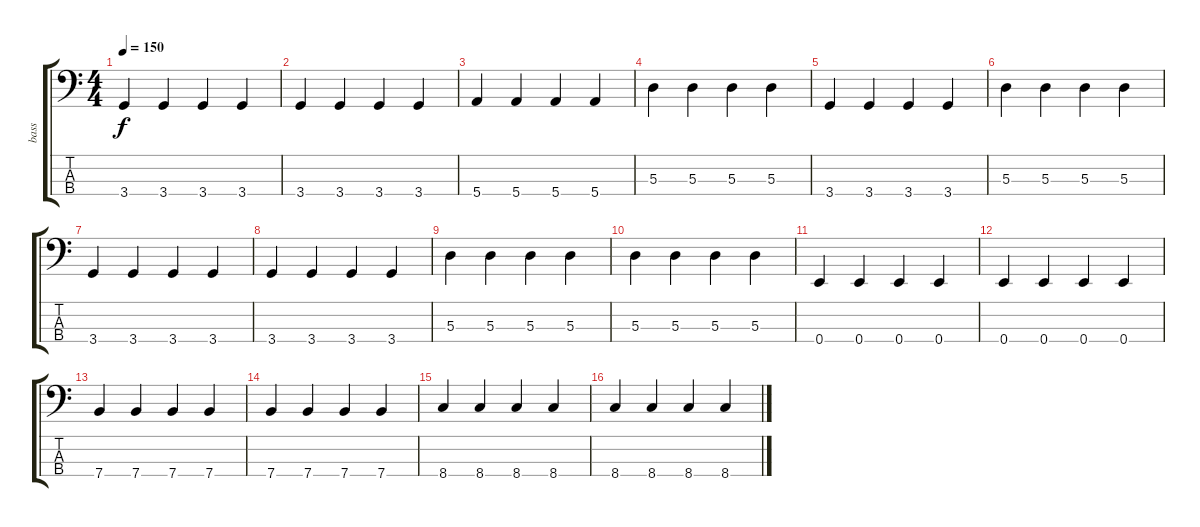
\track ("bass" "bass") {instrument electricbassfinger}
\staff {score tabs}
\tuning (G2 D2 A1 E1) {hide}
\ts (4 4)
\tempo 150
\clef f4
\ks c
3.4.4{dy f} 3.4.4 3.4.4 3.4.4 |
3.4.4 3.4.4 3.4.4 3.4.4 |
5.4.4 5.4.4 5.4.4 5.4.4 |
5.3.4 5.3.4 5.3.4 5.3.4 |
3.4.4 3.4.4 3.4.4 3.4.4 |
5.3.4 5.3.4 5.3.4 5.3.4 |
3.4.4 3.4.4 3.4.4 3.4.4 |
3.4.4 3.4.4 3.4.4 3.4.4 |
5.3.4 5.3.4 5.3.4 5.3.4 |
5.3.4 5.3.4 5.3.4 5.3.4 |
0.4.4 0.4.4 0.4.4 0.4.4 |
0.4.4 0.4.4 0.4.4 0.4.4 |
7.4.4 7.4.4 7.4.4 7.4.4 |
7.4.4 7.4.4 7.4.4 7.4.4 |
8.4.4 8.4.4 8.4.4 8.4.4 |
8.4.4 8.4.4 8.4.4 8.4.4
